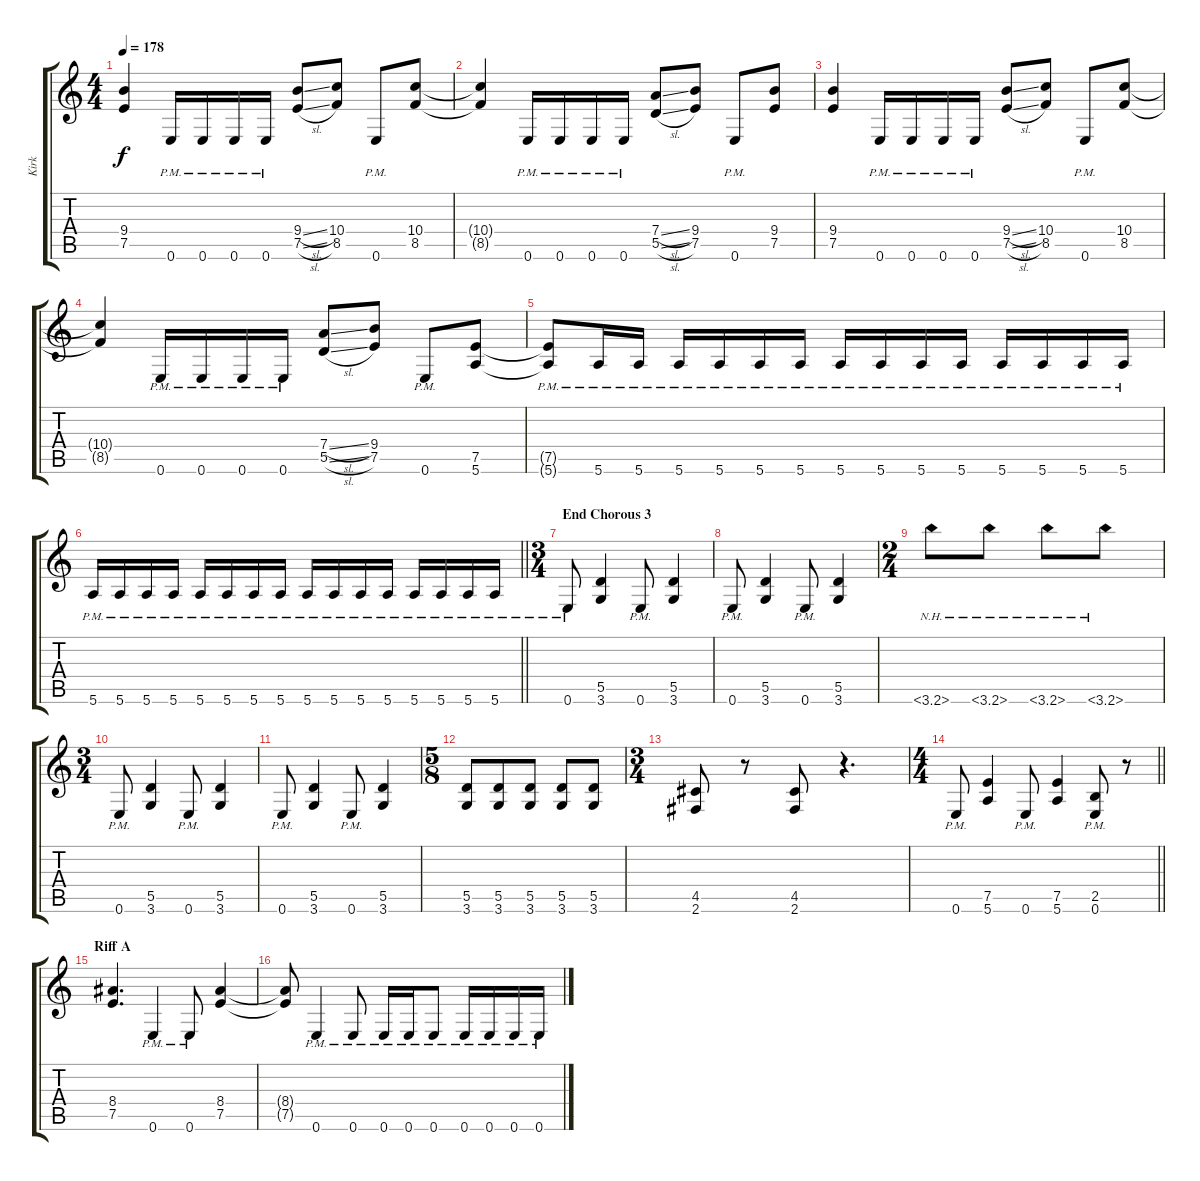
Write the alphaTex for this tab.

\track ("Kirk" "Kirk") {instrument distortionguitar}
\staff {score tabs}
\tuning (E4 B3 G3 D3 A2 E2) {hide}
\ts (4 4)
\tempo 178
\clef g2
\ks c
(9.4{t} 7.5{t}).4{dy f} 0.6{pm}.16 0.6{pm}.16 0.6{pm}.16 0.6{pm}.16 (9.4{sl} 7.5{sl}).8 (10.4 8.5).8 0.6{pm}.8 (10.4 8.5).8 |
(10.4{t} 8.5{t}).4 0.6{pm}.16 0.6{pm}.16 0.6{pm}.16 0.6{pm}.16 (7.4{sl} 5.5{sl}).8 (9.4 7.5).8 0.6{pm}.8 (9.4 7.5).8 |
(9.4 7.5).4 0.6{pm}.16 0.6{pm}.16 0.6{pm}.16 0.6{pm}.16 (9.4{sl} 7.5{sl}).8 (10.4 8.5).8 0.6{pm}.8 (10.4 8.5).8 |
(10.4{t} 8.5{t}).4 0.6{pm}.16 0.6{pm}.16 0.6{pm}.16 0.6{pm}.16 (7.4{sl} 5.5{sl}).8 (9.4 7.5).8 0.6{pm}.8 (7.5 5.6).8 |
(7.5{t} 5.6{pm t}).8 5.6{pm}.16 5.6{pm}.16 5.6{pm}.16 5.6{pm}.16 5.6{pm}.16 5.6{pm}.16 5.6{pm}.16 5.6{pm}.16 5.6{pm}.16 5.6{pm}.16 5.6{pm}.16 5.6{pm}.16 5.6{pm}.16 5.6{pm}.16 |
\barLineRight lightlight
5.6{pm}.16 5.6{pm}.16 5.6{pm}.16 5.6{pm}.16 5.6{pm}.16 5.6{pm}.16 5.6{pm}.16 5.6{pm}.16 5.6{pm}.16 5.6{pm}.16 5.6{pm}.16 5.6{pm}.16 5.6{pm}.16 5.6{pm}.16 5.6{pm}.16 5.6{pm}.16 |
\ts (3 4)
\section ("" "End Chorous 3")
0.6{pm}.8 (5.5 3.6).4 0.6{pm}.8 (5.5 3.6).4 |
0.6{pm}.8 (5.5 3.6).4 0.6{pm}.8 (5.5 3.6).4 |
\ts (2 4)
3.6{nh}.8 3.6{nh}.8 3.6{nh}.8 3.6{nh}.8 |
\ts (3 4)
0.6{pm}.8 (5.5 3.6).4 0.6{pm}.8 (5.5 3.6).4 |
0.6{pm}.8 (5.5 3.6).4 0.6{pm}.8 (5.5 3.6).4 |
\ts (5 8)
(5.5 3.6).8 (5.5 3.6).8 (5.5 3.6).8 (5.5 3.6).8 (5.5 3.6).8 |
\ts (3 4)
(4.5 2.6).8 r.8 (4.5 2.6).8 r.4{d} |
\ts (4 4)
\barLineRight lightlight
0.6{pm}.8 (7.5 5.6).4 0.6{pm}.8 (7.5 5.6).4 (2.5{pm} 0.6{pm}).8 r.8 |
\section ("" "Riff A")
(8.4 7.5).4{d} 0.6{pm}.4 0.6{pm}.8 (8.4 7.5).4 |
(8.4{t} 7.5{t}).8 0.6{pm}.4 0.6{pm}.8 0.6{pm}.16 0.6{pm}.16 0.6{pm}.8 0.6{pm}.16 0.6{pm}.16 0.6{pm}.16 0.6{pm}.16
